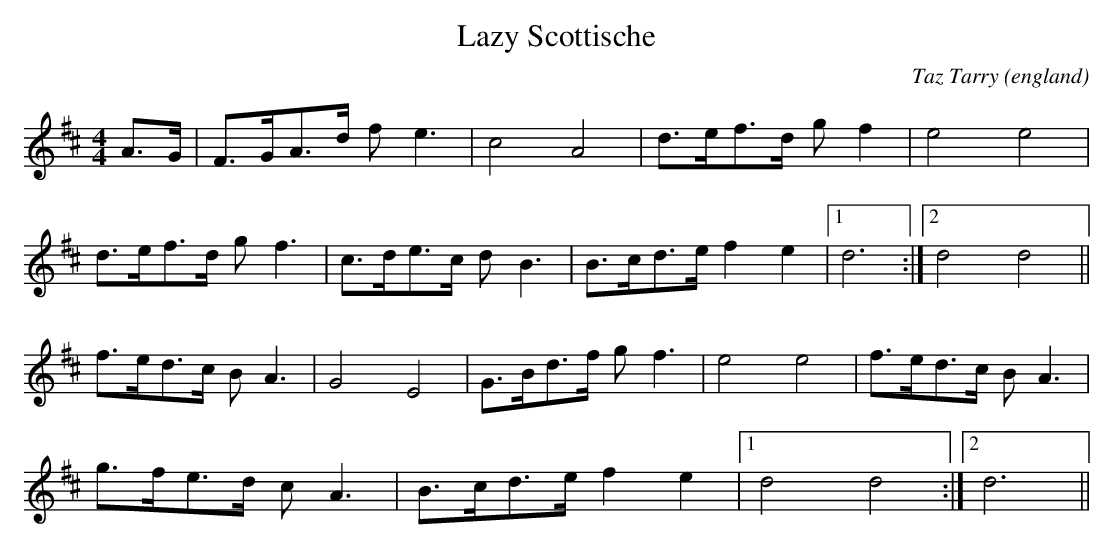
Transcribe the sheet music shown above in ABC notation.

X:1
T:Lazy Scottische
O:england
M:4/4
L:1/8
C:Taz Tarry
K:D
A>G|F>GA>d f e3|c4A4|d>ef>d g f2|e4e4|
d>ef>d g f3|c>de>c d B3|B>cd>e f2e2|1d6:|2d4d4||
f>ed>c B A3|G4 E4|G>Bd>f gf3|e4 e4|f>ed>c BA3|
g>fe>d c A3|B>cd>e f2e2|1d4 d4:|2d6||
